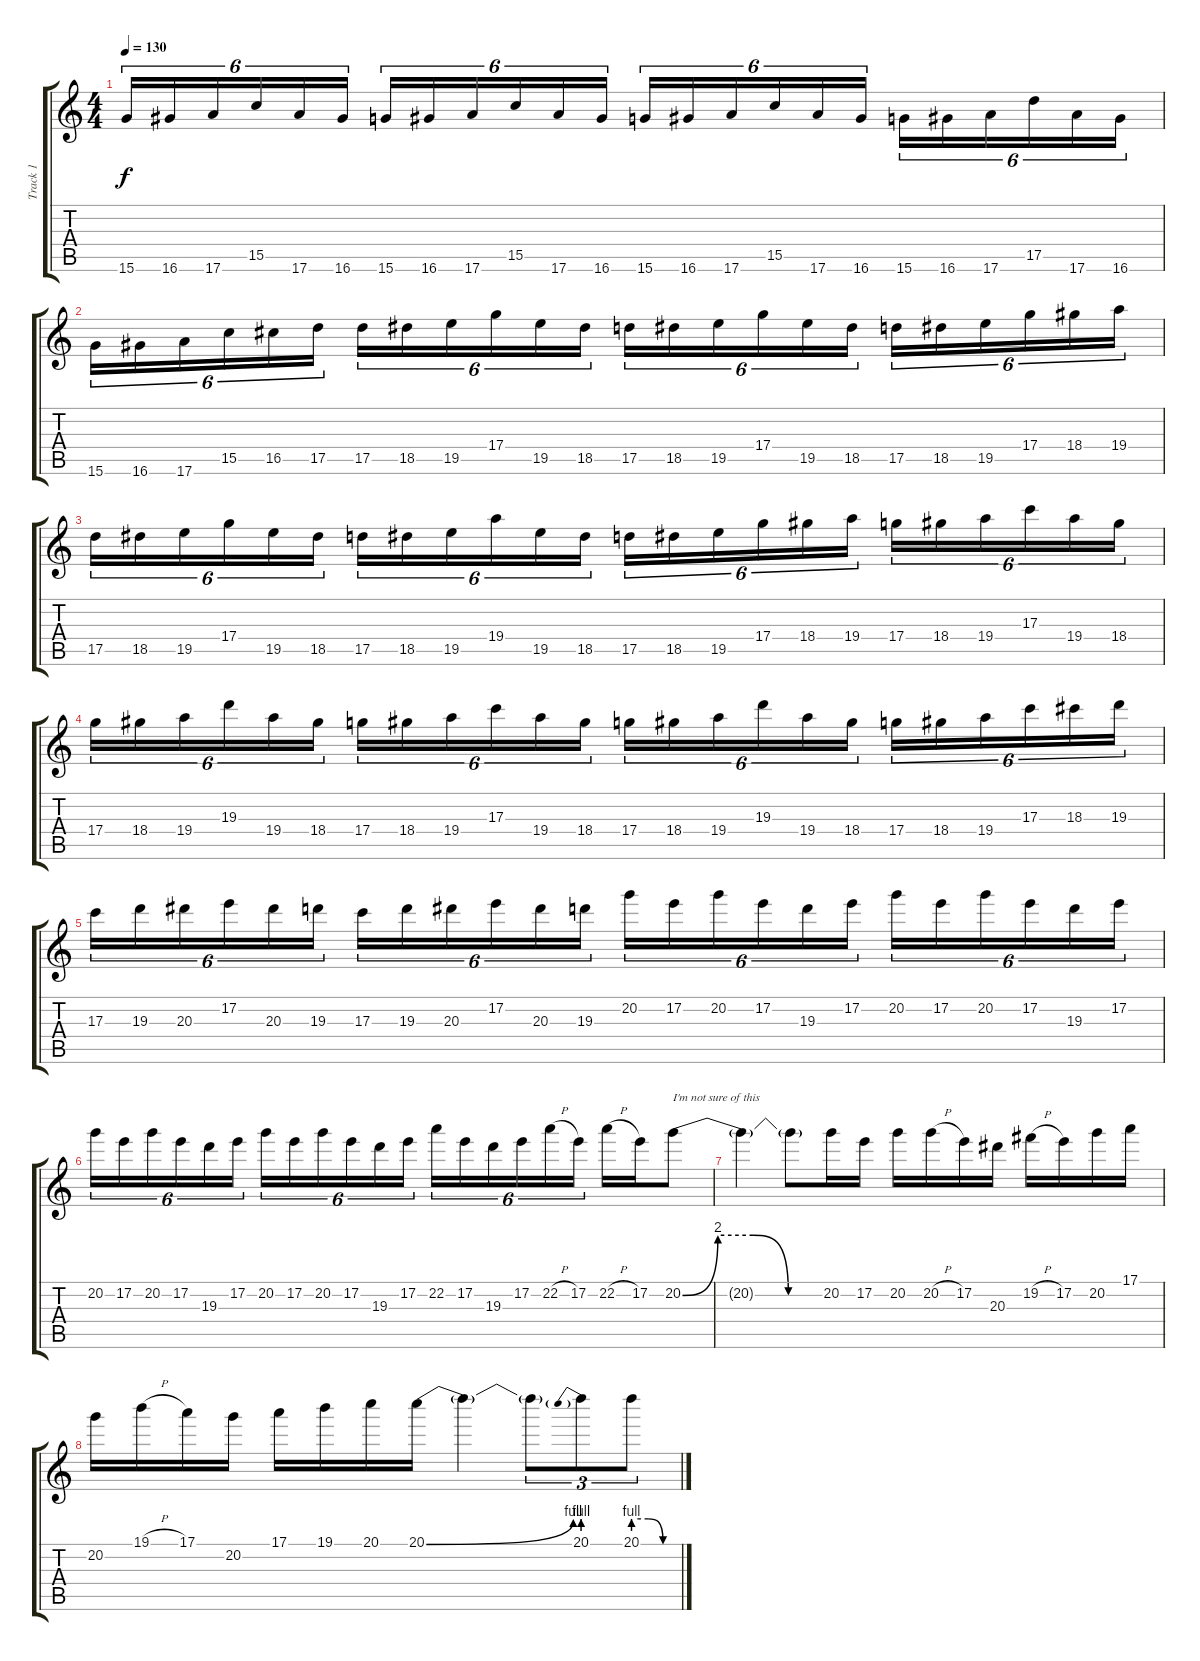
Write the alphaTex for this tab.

\track ("Track 1" "Track 1") {instrument overdrivenguitar}
\staff {score tabs}
\tuning (E4 B3 G3 D3 A2 E2) {hide}
\ts (4 4)
\tempo 130
\clef g2
\ks c
15.6.16{tu (6 4) dy f} 16.6.16{tu (6 4)} 17.6.16{tu (6 4)} 15.5.16{tu (6 4)} 17.6.16{tu (6 4)} 16.6.16{tu (6 4)} 15.6.16{tu (6 4)} 16.6.16{tu (6 4)} 17.6.16{tu (6 4)} 15.5.16{tu (6 4)} 17.6.16{tu (6 4)} 16.6.16{tu (6 4)} 15.6.16{tu (6 4)} 16.6.16{tu (6 4)} 17.6.16{tu (6 4)} 15.5.16{tu (6 4)} 17.6.16{tu (6 4)} 16.6.16{tu (6 4)} 15.6.16{tu (6 4)} 16.6.16{tu (6 4)} 17.6.16{tu (6 4)} 17.5.16{tu (6 4)} 17.6.16{tu (6 4)} 16.6.16{tu (6 4)} |
15.6.16{tu (6 4)} 16.6.16{tu (6 4)} 17.6.16{tu (6 4)} 15.5.16{tu (6 4)} 16.5.16{tu (6 4)} 17.5.16{tu (6 4)} 17.5.16{tu (6 4)} 18.5.16{tu (6 4)} 19.5.16{tu (6 4)} 17.4.16{tu (6 4)} 19.5.16{tu (6 4)} 18.5.16{tu (6 4)} 17.5.16{tu (6 4)} 18.5.16{tu (6 4)} 19.5.16{tu (6 4)} 17.4.16{tu (6 4)} 19.5.16{tu (6 4)} 18.5.16{tu (6 4)} 17.5.16{tu (6 4)} 18.5.16{tu (6 4)} 19.5.16{tu (6 4)} 17.4.16{tu (6 4)} 18.4.16{tu (6 4)} 19.4.16{tu (6 4)} |
17.5.16{tu (6 4)} 18.5.16{tu (6 4)} 19.5.16{tu (6 4)} 17.4.16{tu (6 4)} 19.5.16{tu (6 4)} 18.5.16{tu (6 4)} 17.5.16{tu (6 4)} 18.5.16{tu (6 4)} 19.5.16{tu (6 4)} 19.4.16{tu (6 4)} 19.5.16{tu (6 4)} 18.5.16{tu (6 4)} 17.5.16{tu (6 4)} 18.5.16{tu (6 4)} 19.5.16{tu (6 4)} 17.4.16{tu (6 4)} 18.4.16{tu (6 4)} 19.4.16{tu (6 4)} 17.4.16{tu (6 4)} 18.4.16{tu (6 4)} 19.4.16{tu (6 4)} 17.3.16{tu (6 4)} 19.4.16{tu (6 4)} 18.4.16{tu (6 4)} |
17.4.16{tu (6 4)} 18.4.16{tu (6 4)} 19.4.16{tu (6 4)} 19.3.16{tu (6 4)} 19.4.16{tu (6 4)} 18.4.16{tu (6 4)} 17.4.16{tu (6 4)} 18.4.16{tu (6 4)} 19.4.16{tu (6 4)} 17.3.16{tu (6 4)} 19.4.16{tu (6 4)} 18.4.16{tu (6 4)} 17.4.16{tu (6 4)} 18.4.16{tu (6 4)} 19.4.16{tu (6 4)} 19.3.16{tu (6 4)} 19.4.16{tu (6 4)} 18.4.16{tu (6 4)} 17.4.16{tu (6 4)} 18.4.16{tu (6 4)} 19.4.16{tu (6 4)} 17.3.16{tu (6 4)} 18.3.16{tu (6 4)} 19.3.16{tu (6 4)} |
17.3.16{tu (6 4)} 19.3.16{tu (6 4)} 20.3.16{tu (6 4)} 17.2.16{tu (6 4)} 20.3.16{tu (6 4)} 19.3.16{tu (6 4)} 17.3.16{tu (6 4)} 19.3.16{tu (6 4)} 20.3.16{tu (6 4)} 17.2.16{tu (6 4)} 20.3.16{tu (6 4)} 19.3.16{tu (6 4)} 20.2.16{tu (6 4)} 17.2.16{tu (6 4)} 20.2.16{tu (6 4)} 17.2.16{tu (6 4)} 19.3.16{tu (6 4)} 17.2.16{tu (6 4)} 20.2.16{tu (6 4)} 17.2.16{tu (6 4)} 20.2.16{tu (6 4)} 17.2.16{tu (6 4)} 19.3.16{tu (6 4)} 17.2.16{tu (6 4)} |
20.2.16{tu (6 4)} 17.2.16{tu (6 4)} 20.2.16{tu (6 4)} 17.2.16{tu (6 4)} 19.3.16{tu (6 4)} 17.2.16{tu (6 4)} 20.2.16{tu (6 4)} 17.2.16{tu (6 4)} 20.2.16{tu (6 4)} 17.2.16{tu (6 4)} 19.3.16{tu (6 4)} 17.2.16{tu (6 4)} 22.2.16{tu (6 4)} 17.2.16{tu (6 4)} 19.3.16{tu (6 4)} 17.2.16{tu (6 4)} 22.2{h}.16{tu (6 4)} 17.2.16{tu (6 4)} 22.2{h}.16 17.2.16 20.2{be (custom 0 0 15 8 30 8 45 0 60 0)}.8{txt "I'm not sure of this"} |
20.2{t}.4 20.2{t}.8 20.2.16 17.2.16 20.2.16 20.2{h}.16 17.2.16 20.3.16 19.2{h}.16 17.2.16 20.2.16 17.1.16 |
20.2.16 19.1{h}.16 17.1.16 20.2.16 17.1.16 19.1.16 20.1.16 20.1{be (bend 0 0 60 4)}.16 20.1{t}.4 20.1{t}.8{tu (3 2)} 20.1{be (prebend 0 4 60 4)}.8{tu (3 2)} 20.1{be (custom 0 4 20 4 40 0 60 0)}.8{tu (3 2)}
